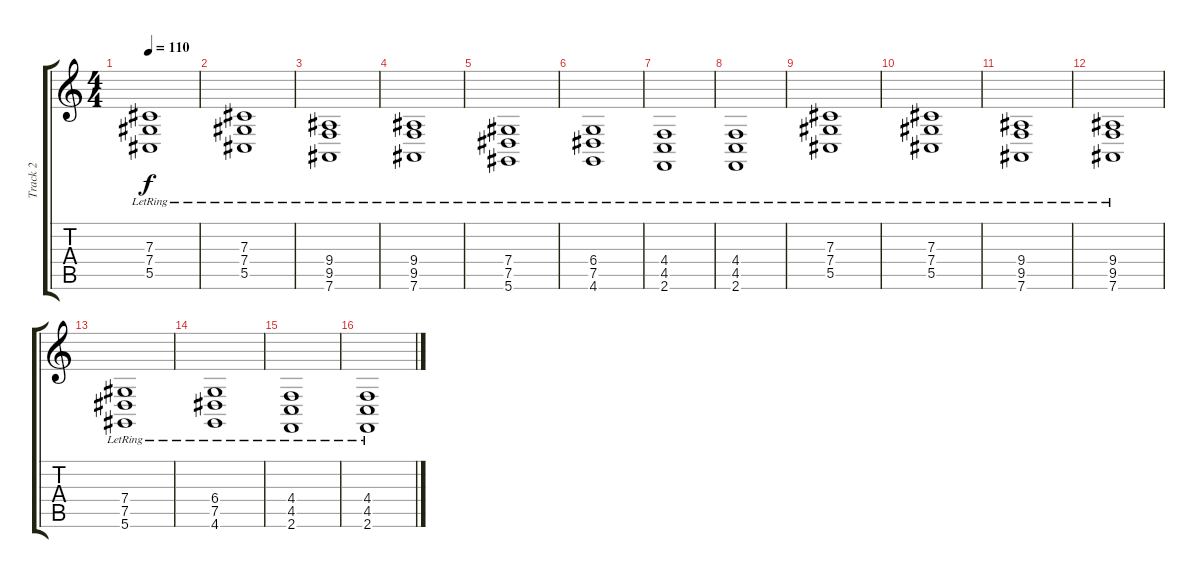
\track ("Track 2" "Track 2") {instrument harmonica}
\staff {score tabs}
\tuning (Eb4 Bb3 Gb3 Db3 Ab2 Eb2) {hide}
\ts (4 4)
\tempo 110
\clef g2
\ks c
(7.3{lr} 7.4{lr} 5.5).1{dy f} |
(7.3{lr} 7.4{lr} 5.5{lr}).1 |
(9.4{lr} 9.5{lr} 7.6{lr}).1 |
(9.4{lr} 9.5{lr} 7.6{lr}).1 |
(7.4{lr} 7.5{lr} 5.6{lr}).1 |
(6.4{lr} 7.5{lr} 4.6{lr}).1 |
(4.4{lr} 4.5{lr} 2.6{lr}).1 |
(4.4{lr} 4.5{lr} 2.6{lr}).1 |
(7.3{lr} 7.4{lr} 5.5).1 |
(7.3{lr} 7.4{lr} 5.5{lr}).1 |
(9.4{lr} 9.5{lr} 7.6{lr}).1 |
(9.4{lr} 9.5{lr} 7.6{lr}).1 |
(7.4{lr} 7.5{lr} 5.6{lr}).1 |
(6.4{lr} 7.5{lr} 4.6{lr}).1 |
(4.4{lr} 4.5{lr} 2.6{lr}).1 |
(4.4{lr} 4.5{lr} 2.6{lr}).1
